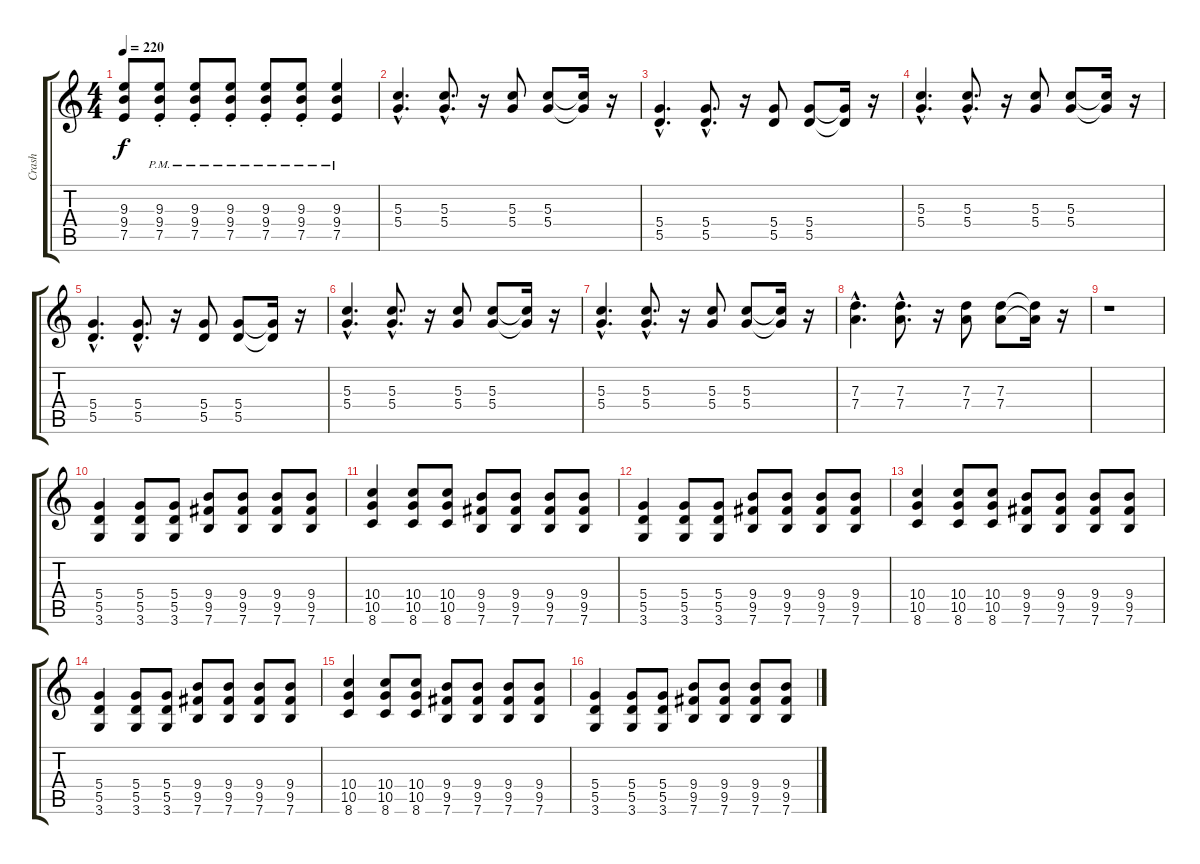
\track ("Crash" "Crash") {instrument distortionguitar}
\staff {score tabs}
\tuning (E4 B3 G3 D3 A2 E2) {hide}
\ts (4 4)
\tempo 220
\clef g2
\ks c
(9.3{t} 9.4{t} 7.5{t}).8{dy f} (9.3{st} 9.4{st} 7.5{pm}).8 (9.3{st} 9.4 7.5{pm}).8 (9.3{st} 9.4{st} 7.5{pm}).8 (9.3{st} 9.4{st} 7.5{pm}).8 (9.3{st} 9.4{st} 7.5{pm}).8 (9.3{pm} 9.4{pm} 7.5).4 |
(5.3{hac} 5.4{hac}).4{d} (5.3{hac} 5.4{hac}).8{d} r.16 (5.3 5.4).8 (5.3 5.4).8 (5.3{t} 5.4{t}).16 r.16 |
(5.4{hac} 5.5{hac}).4{d} (5.4{hac} 5.5{hac}).8{d} r.16 (5.4 5.5).8 (5.4 5.5).8 (5.4{t} 5.5{t}).16 r.16 |
(5.3{hac} 5.4{hac}).4{d} (5.3{hac} 5.4{hac}).8{d} r.16 (5.3 5.4).8 (5.3 5.4).8 (5.3{t} 5.4{t}).16 r.16 |
(5.4{hac} 5.5{hac}).4{d} (5.4{hac} 5.5{hac}).8{d} r.16 (5.4 5.5).8 (5.4 5.5).8 (5.4{t} 5.5{t}).16 r.16 |
(5.3{hac} 5.4{hac}).4{d} (5.3{hac} 5.4{hac}).8{d} r.16 (5.3 5.4).8 (5.3 5.4).8 (5.3{t} 5.4{t}).16 r.16 |
(5.3{hac} 5.4{hac}).4{d} (5.3{hac} 5.4{hac}).8{d} r.16 (5.3 5.4).8 (5.3 5.4).8 (5.3{t} 5.4{t}).16 r.16 |
(7.3{hac} 7.4{hac}).4{d} (7.3{hac} 7.4{hac}).8{d} r.16 (7.3 7.4).8 (7.3 7.4).8 (7.3{t} 7.4{t}).16 r.16 |
r.1 |
(5.4 5.5 3.6).4 (5.4 5.5 3.6).8 (5.4 5.5 3.6).8 (9.4 9.5 7.6).8 (9.4 9.5 7.6).8 (9.4 9.5 7.6).8 (9.4 9.5 7.6).8 |
(10.4 10.5 8.6).4 (10.4 10.5 8.6).8 (10.4 10.5 8.6).8 (9.4 9.5 7.6).8 (9.4 9.5 7.6).8 (9.4 9.5 7.6).8 (9.4 9.5 7.6).8 |
(5.4 5.5 3.6).4 (5.4 5.5 3.6).8 (5.4 5.5 3.6).8 (9.4 9.5 7.6).8 (9.4 9.5 7.6).8 (9.4 9.5 7.6).8 (9.4 9.5 7.6).8 |
(10.4 10.5 8.6).4 (10.4 10.5 8.6).8 (10.4 10.5 8.6).8 (9.4 9.5 7.6).8 (9.4 9.5 7.6).8 (9.4 9.5 7.6).8 (9.4 9.5 7.6).8 |
(5.4 5.5 3.6).4 (5.4 5.5 3.6).8 (5.4 5.5 3.6).8 (9.4 9.5 7.6).8 (9.4 9.5 7.6).8 (9.4 9.5 7.6).8 (9.4 9.5 7.6).8 |
(10.4 10.5 8.6).4 (10.4 10.5 8.6).8 (10.4 10.5 8.6).8 (9.4 9.5 7.6).8 (9.4 9.5 7.6).8 (9.4 9.5 7.6).8 (9.4 9.5 7.6).8 |
(5.4 5.5 3.6).4 (5.4 5.5 3.6).8 (5.4 5.5 3.6).8 (9.4 9.5 7.6).8 (9.4 9.5 7.6).8 (9.4 9.5 7.6).8 (9.4 9.5 7.6).8
